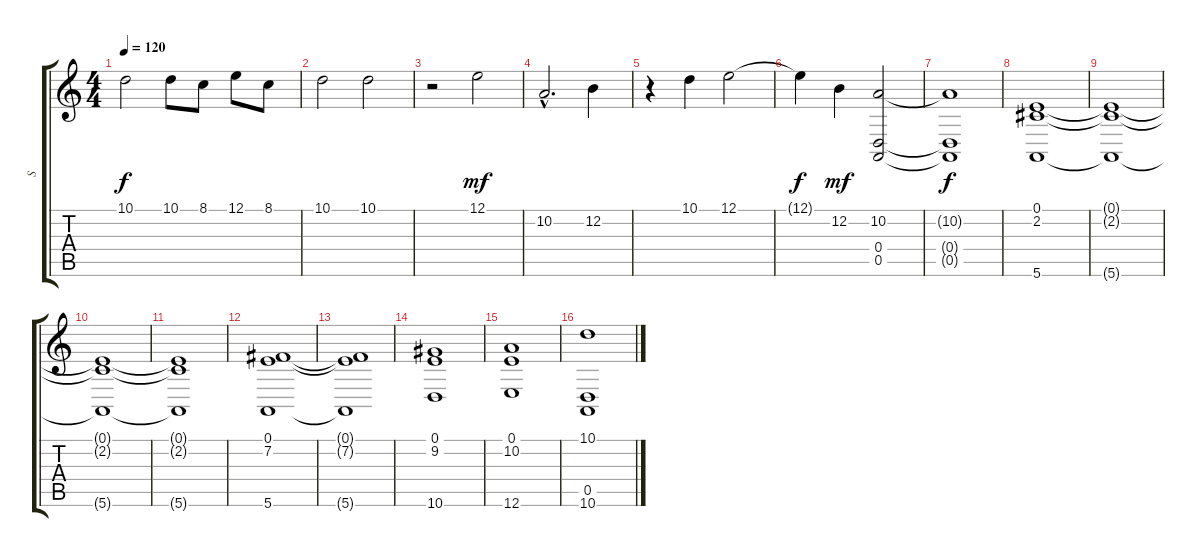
\track ("S" "S") {instrument ocarina}
\staff {score tabs}
\tuning (E4 B3 G3 D3 A2 E2) {hide}
\ts (4 4)
\tempo 120
\clef g2
\ks c
10.1.2{dy f} 10.1.8 8.1.8 12.1.8 8.1.8 |
10.1.2 10.1.2 |
r.2 12.1.2{dy mf} |
10.2{hac}.2{d} 12.2.4 |
r.4 10.1.4 12.1.2 |
12.1{t}.4{dy f} 12.2.4{dy mf} (10.2 0.4 0.5).2 |
(10.2{t} 0.4{t} 0.5{t}).1{dy f volume 6} |
(0.1 2.2 5.6).1{volume 10 instrument choiraahs} |
(0.1{t} 2.2{t} 5.6{t}).1 |
(0.1{t} 2.2{t} 5.6{t}).1 |
(0.1{t} 2.2{t} 5.6{t}).1 |
(0.1 7.2 5.6).1 |
(0.1{t} 7.2{t} 5.6{t}).1 |
(0.1 9.2 10.6).1 |
(0.1 10.2 12.6).1 |
(10.1 0.5 10.6).1
